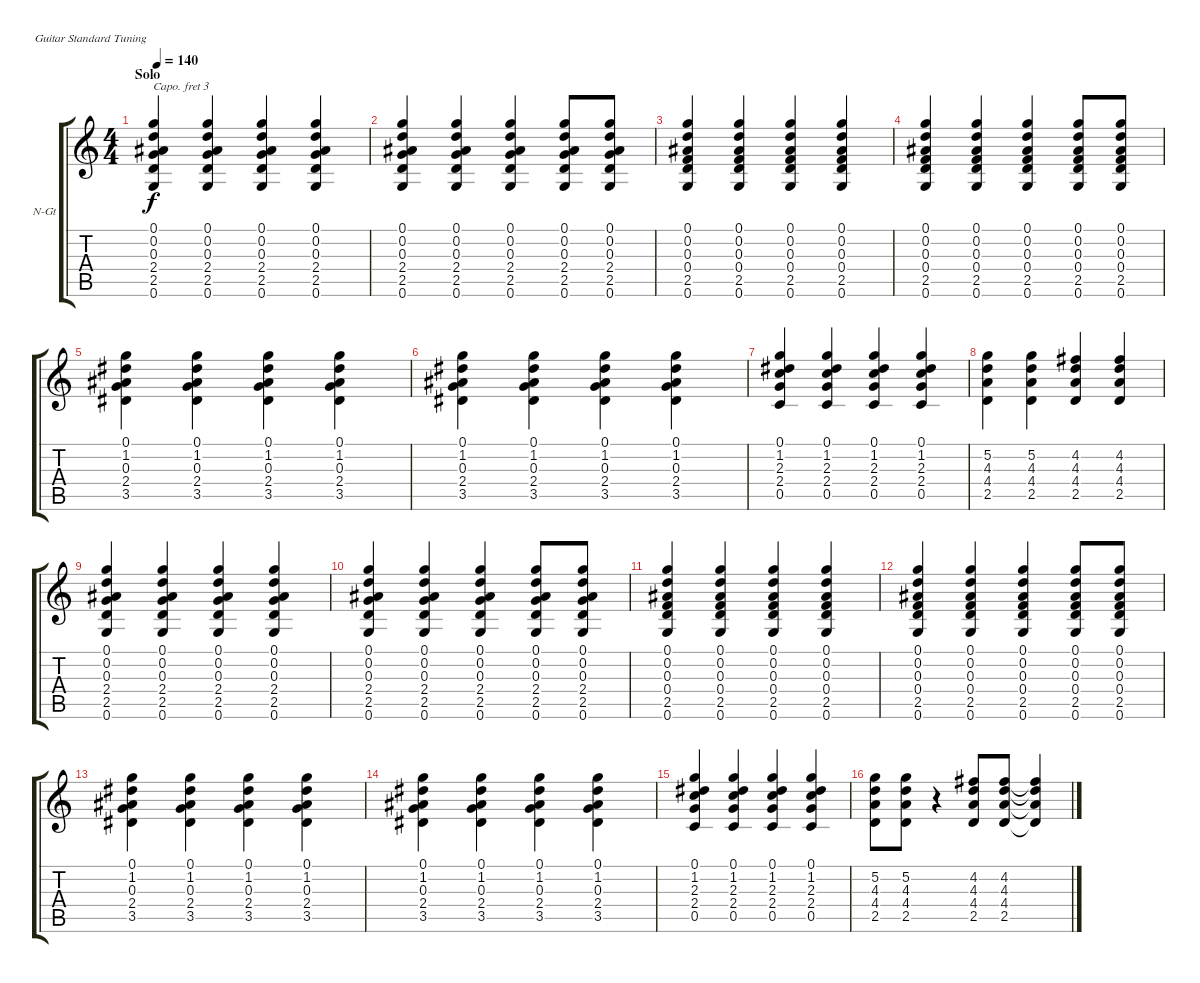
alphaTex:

\bracketExtendMode groupsimilarinstruments
\firstSystemTrackNameOrientation horizontal
\otherSystemsTrackNameOrientation horizontal
\track ("Acoustic Guitar" "N-Gt") {instrument acousticguitarnylon}
\staff {score tabs}
\capo 3
\tuning (E4 B3 G3 D3 A2 E2)
\ts (4 4)
\section ("" "Solo")
\tempo 140
\clef g2
\ks c
(0.1 0.2 0.3 2.4 2.5 0.6).4{dy f} (0.1 0.2 0.3 2.4 2.5 0.6).4 (0.1 0.2 0.3 2.4 2.5 0.6).4 (0.1 0.2 0.3 2.4 2.5 0.6).4 |
(0.1 0.2 0.3 2.4 2.5 0.6).4 (0.1 0.2 0.3 2.4 2.5 0.6).4 (0.1 0.2 0.3 2.4 2.5 0.6).4 (0.1 0.2 0.3 2.4 2.5 0.6).8 (0.1 0.2 0.3 2.4 2.5 0.6).8 |
(0.1 0.2 0.3 0.4 2.5 0.6).4 (0.1 0.2 0.3 0.4 2.5 0.6).4 (0.1 0.2 0.3 0.4 2.5 0.6).4 (0.1 0.2 0.3 0.4 2.5 0.6).4 |
(0.1 0.2 0.3 0.4 2.5 0.6).4 (0.1 0.2 0.3 0.4 2.5 0.6).4 (0.1 0.2 0.3 0.4 2.5 0.6).4 (0.1 0.2 0.3 0.4 2.5 0.6).8 (0.1 0.2 0.3 0.4 2.5 0.6).8 |
(0.1 1.2 0.3 2.4 3.5).4 (0.1 1.2 0.3 2.4 3.5).4 (0.1 1.2 0.3 2.4 3.5).4 (0.1 1.2 0.3 2.4 3.5).4 |
(0.1 1.2 0.3 2.4 3.5).4 (0.1 1.2 0.3 2.4 3.5).4 (0.1 1.2 0.3 2.4 3.5).4 (0.1 1.2 0.3 2.4 3.5).4 |
(0.1 1.2 2.3 2.4 0.5).4 (0.1 1.2 2.3 2.4 0.5).4 (0.1 1.2 2.3 2.4 0.5).4 (0.1 1.2 2.3 2.4 0.5).4 |
(5.2 4.3 4.4 2.5).4 (5.2 4.3 4.4 2.5).4 (4.2 4.3 4.4 2.5).4 (4.2 4.3 4.4 2.5).4 |
(0.1 0.2 0.3 2.4 2.5 0.6).4 (0.1 0.2 0.3 2.4 2.5 0.6).4 (0.1 0.2 0.3 2.4 2.5 0.6).4 (0.1 0.2 0.3 2.4 2.5 0.6).4 |
(0.1 0.2 0.3 2.4 2.5 0.6).4 (0.1 0.2 0.3 2.4 2.5 0.6).4 (0.1 0.2 0.3 2.4 2.5 0.6).4 (0.1 0.2 0.3 2.4 2.5 0.6).8 (0.1 0.2 0.3 2.4 2.5 0.6).8 |
(0.1 0.2 0.3 0.4 2.5 0.6).4 (0.1 0.2 0.3 0.4 2.5 0.6).4 (0.1 0.2 0.3 0.4 2.5 0.6).4 (0.1 0.2 0.3 0.4 2.5 0.6).4 |
(0.1 0.2 0.3 0.4 2.5 0.6).4 (0.1 0.2 0.3 0.4 2.5 0.6).4 (0.1 0.2 0.3 0.4 2.5 0.6).4 (0.1 0.2 0.3 0.4 2.5 0.6).8 (0.1 0.2 0.3 0.4 2.5 0.6).8 |
(0.1 1.2 0.3 2.4 3.5).4 (0.1 1.2 0.3 2.4 3.5).4 (0.1 1.2 0.3 2.4 3.5).4 (0.1 1.2 0.3 2.4 3.5).4 |
(0.1 1.2 0.3 2.4 3.5).4 (0.1 1.2 0.3 2.4 3.5).4 (0.1 1.2 0.3 2.4 3.5).4 (0.1 1.2 0.3 2.4 3.5).4 |
(0.1 1.2 2.3 2.4 0.5).4 (0.1 1.2 2.3 2.4 0.5).4 (0.1 1.2 2.3 2.4 0.5).4 (0.1 1.2 2.3 2.4 0.5).4 |
(5.2 4.3 4.4 2.5).8 (5.2 4.3 4.4 2.5).8 r.4 (4.2 4.3 4.4 2.5).8 (4.2 4.3 4.4 2.5).8 (4.2{t} 4.3{t} 4.4{t} 2.5{t}).4
